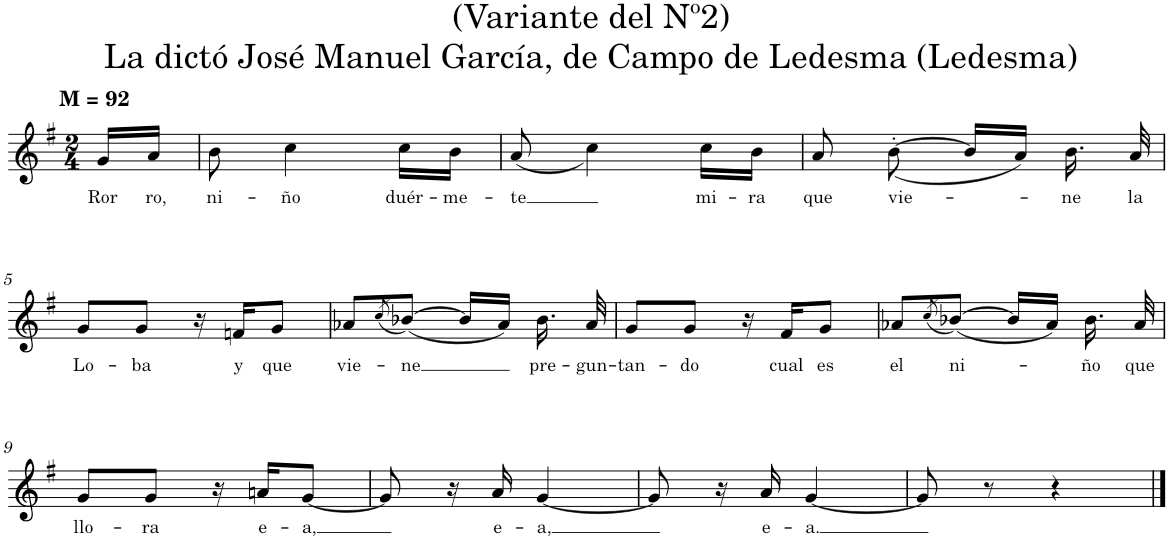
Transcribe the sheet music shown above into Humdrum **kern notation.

**kern	**text
*part1	*part1
*staff1	*staff1
*I"Nylon Guitar	*
*clefG2	*
*Trd7c12	*
*k[f#]	*
*M2/4	*
=1	=1
!LO:TX:a:B:t=M = 92	!
!	!LO:LY:b
16g/LL	Ror
!	!LO:LY:b
16a/JJ	ro,
=2	=2
!	!LO:LY:b
8b\	ni-
!	!LO:LY:b
4cc\	-ño
!	!LO:LY:b
16cc\LL	duér-
!	!LO:LY:b
16b\JJ	-me-
=3	=3
!	!LO:LY:b
(<8a/	-te
4cc\)	.
!	!LO:LY:b
16cc\LL	mi-
!	!LO:LY:b
16b\JJ	-ra
=4	=4
!	!LO:LY:b
8a/	que
!	!LO:LY:b
(<[8b'\	vie-
16b/LL]	.
16a/JJ)	.
!	!LO:LY:b
16.b\	-ne
!	!LO:LY:b
32a/	la
!!LO:LB:g=z
=5	=5
!	!LO:LY:b
8g/L	Lo-
!	!LO:LY:b
8g/J	-ba
16r	.
!	!LO:LY:b
16fn/KL	y
!	!LO:LY:b
8g/J	que
=6	=6
!	!LO:LY:b
8a-X/L	vie-
(8qcc/	.
!	!LO:LY:b
([>8b-X/J)	-ne
16b-/LL]	.
16a-/JJ)	.
!	!LO:LY:b
16.b-\	pre-
!	!LO:LY:b
32a-/	-gun-
=7	=7
!	!LO:LY:b
8g/L	-tan-
!	!LO:LY:b
8g/J	-do
16r	.
!	!LO:LY:b
16f#/KL	cual
!	!LO:LY:b
8g/J	es
=8	=8
!	!LO:LY:b
8a-X/L	el
(8qcc/	.
!	!LO:LY:b
([>8b-X/J)	ni-
16b-/LL]	.
16a-/JJ)	.
!	!LO:LY:b
16.b-\	-ño
!	!LO:LY:b
32a-/	que
!!LO:LB:g=z
=9	=9
!	!LO:LY:b
8g/L	llo-
!	!LO:LY:b
8g/J	-ra
16r	.
!	!LO:LY:b
16an/KL	e-
!	!LO:LY:b
[8g/J	-a,
=10	=10
8g/]	.
16r	.
!	!LO:LY:b
16a/	e-
!	!LO:LY:b
[4g/	-a,
=11	=11
8g/]	.
16r	.
!	!LO:LY:b
16a/	e-
!	!LO:LY:b
[4g/	-a.
=12	=12
8g/]	.
8r	.
4r	.
==	==
*-	*-
